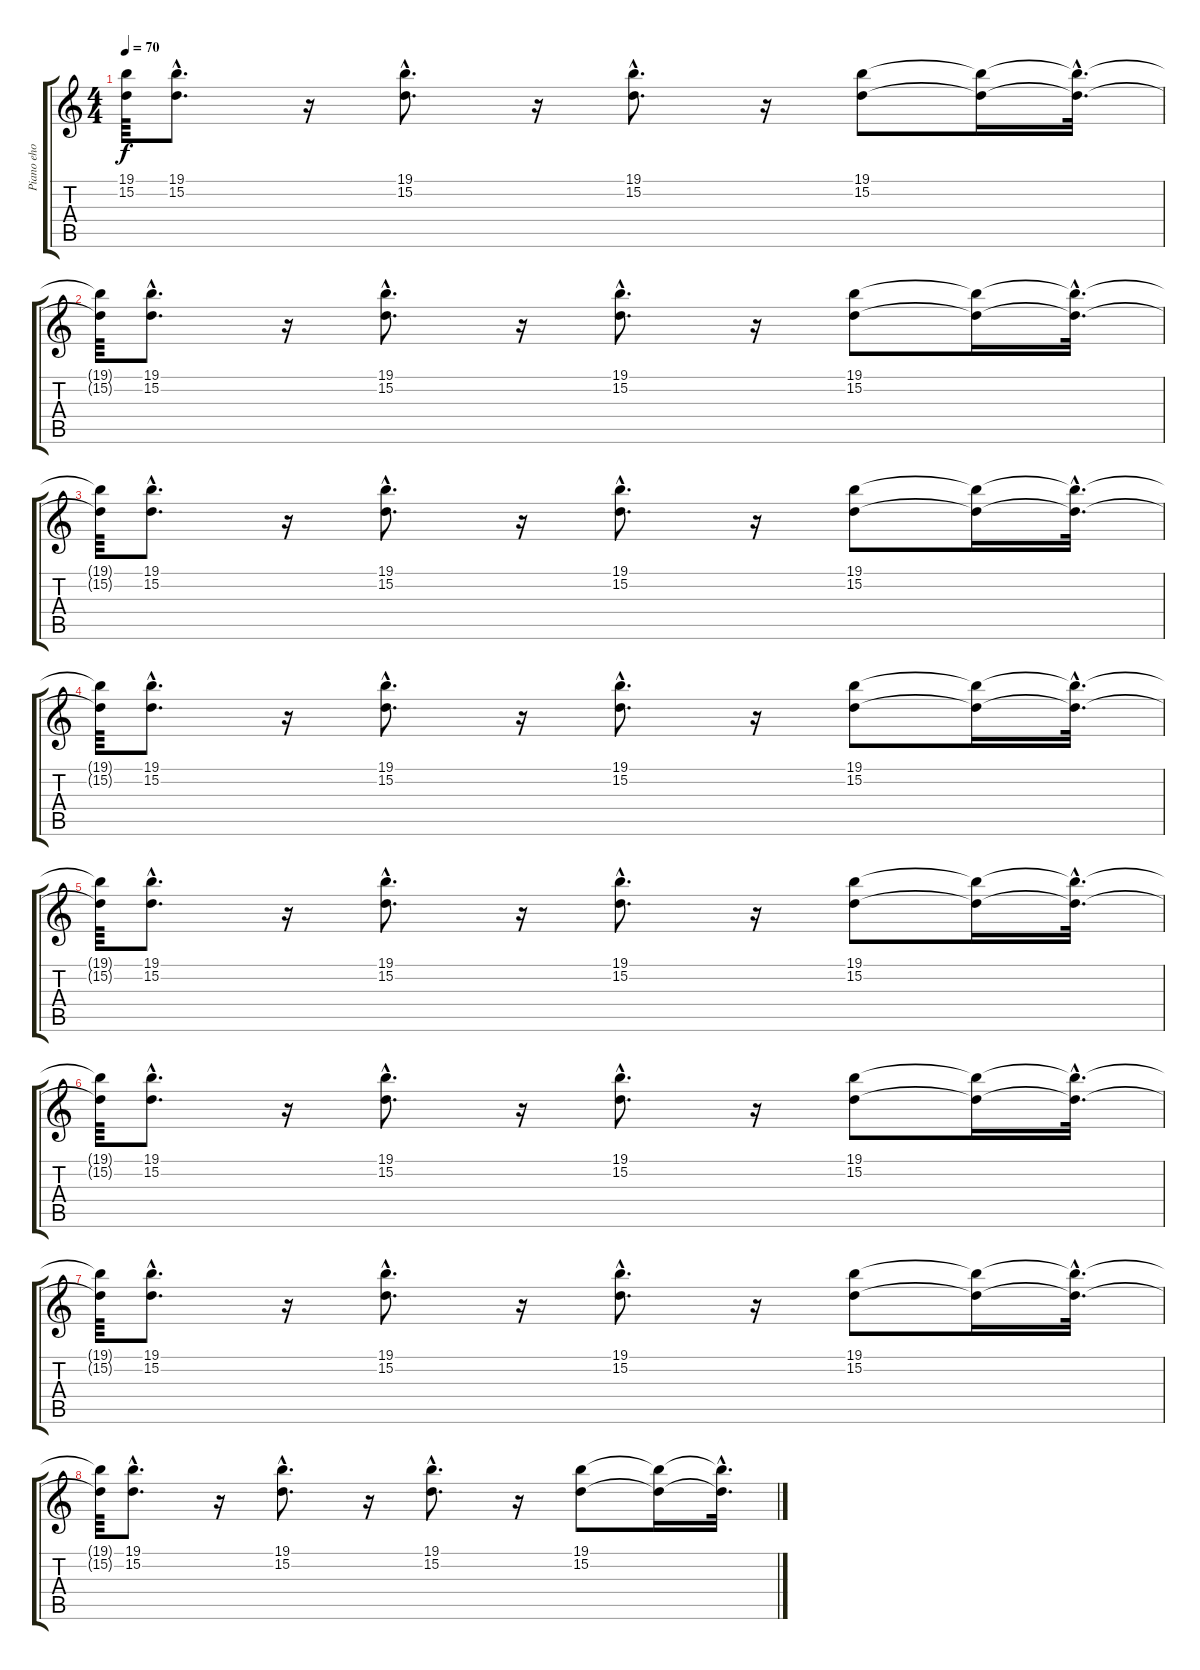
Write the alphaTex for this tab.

\track ("Piano eho" "Piano eho") {instrument acousticgrandpiano}
\staff {score tabs}
\tuning (E4 B3 G3 D3 A2 E2) {hide}
\ts (4 4)
\tempo 70
\clef g2
\ks c
(19.1{t} 15.2{t}).64{dy f} (19.1{hac} 15.2{hac}).8{d} r.16 (19.1{hac} 15.2{hac}).8{d} r.16 (19.1{hac} 15.2{hac}).8{d} r.16 (19.1 15.2).8 (19.1{t} 15.2{t}).16 (19.1{hac t} 15.2{hac t}).32{d} |
(19.1{t} 15.2{t}).64 (19.1{hac} 15.2{hac}).8{d} r.16 (19.1{hac} 15.2{hac}).8{d} r.16 (19.1{hac} 15.2{hac}).8{d} r.16 (19.1 15.2).8 (19.1{t} 15.2{t}).16 (19.1{hac t} 15.2{hac t}).32{d} |
(19.1{t} 15.2{t}).64 (19.1{hac} 15.2{hac}).8{d} r.16 (19.1{hac} 15.2{hac}).8{d} r.16 (19.1{hac} 15.2{hac}).8{d} r.16 (19.1 15.2).8 (19.1{t} 15.2{t}).16 (19.1{hac t} 15.2{hac t}).32{d} |
(19.1{t} 15.2{t}).64 (19.1{hac} 15.2{hac}).8{d} r.16 (19.1{hac} 15.2{hac}).8{d} r.16 (19.1{hac} 15.2{hac}).8{d} r.16 (19.1 15.2).8 (19.1{t} 15.2{t}).16 (19.1{hac t} 15.2{hac t}).32{d} |
(19.1{t} 15.2{t}).64 (19.1{hac} 15.2{hac}).8{d} r.16 (19.1{hac} 15.2{hac}).8{d} r.16 (19.1{hac} 15.2{hac}).8{d} r.16 (19.1 15.2).8 (19.1{t} 15.2{t}).16 (19.1{hac t} 15.2{hac t}).32{d} |
(19.1{t} 15.2{t}).64 (19.1{hac} 15.2{hac}).8{d} r.16 (19.1{hac} 15.2{hac}).8{d} r.16 (19.1{hac} 15.2{hac}).8{d} r.16 (19.1 15.2).8 (19.1{t} 15.2{t}).16 (19.1{hac t} 15.2{hac t}).32{d} |
(19.1{t} 15.2{t}).64 (19.1{hac} 15.2{hac}).8{d} r.16 (19.1{hac} 15.2{hac}).8{d} r.16 (19.1{hac} 15.2{hac}).8{d} r.16 (19.1 15.2).8 (19.1{t} 15.2{t}).16 (19.1{hac t} 15.2{hac t}).32{d} |
(19.1{t} 15.2{t}).64 (19.1{hac} 15.2{hac}).8{d} r.16 (19.1{hac} 15.2{hac}).8{d} r.16 (19.1{hac} 15.2{hac}).8{d} r.16 (19.1 15.2).8 (19.1{t} 15.2{t}).16 (19.1{hac t} 15.2{hac t}).32{d}
